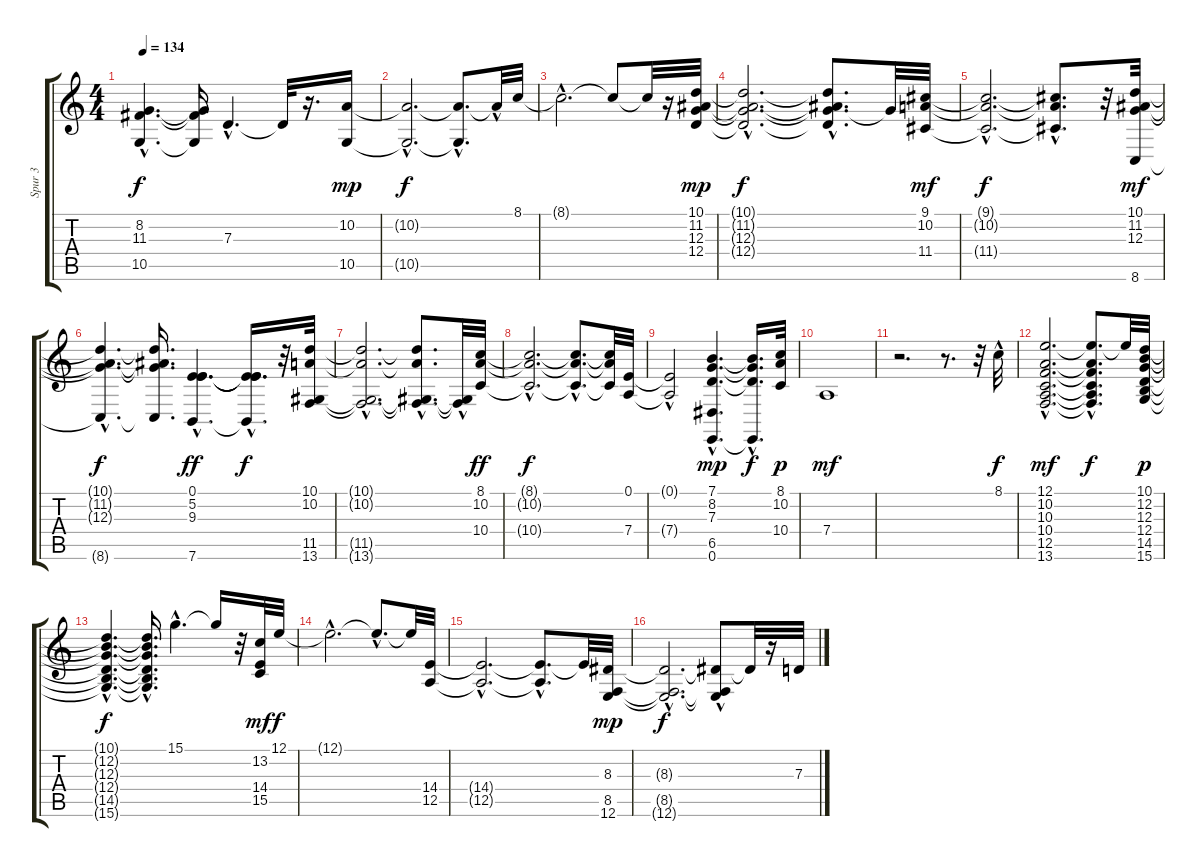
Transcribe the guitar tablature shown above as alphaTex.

\track ("Spur 3" "Spur 3") {instrument stringensemble1}
\staff {score tabs}
\tuning (E4 B3 G3 D3 A2 E2) {hide}
\ts (4 4)
\tempo 134
\clef g2
\ks c
(8.2{hac t} 11.3{hac t} 10.5{hac t}).4{d dy f} (8.2{t} 11.3{t} 10.5{t}).16 7.3{hac}.4{d} 7.3{t}.32 r.16{d} (10.2 10.5).16{dy mp} |
(10.2{hac t} 10.5{hac t}).2{d dy f} (10.2{hac t} 10.5{t}).8{d} 10.2{hac t}.32 8.1.32 |
8.1{hac t}.2{d} 8.1{t}.8 8.1{t}.32 r.16 (10.1 11.2 12.3 12.4).32{dy mp} |
(10.1{hac t} 11.2{hac t} 12.3{hac t} 12.4{hac t}).2{d dy f} (10.1{hac t} 11.2{t} 12.3{hac t} 12.4{t}).8{d} 12.3{t}.32 (9.1 10.2 11.4).32{dy mf} |
(9.1{hac t} 10.2{hac t} 11.4{hac t}).2{d dy f} (9.1{hac t} 10.2{hac t} 11.4{hac t}).8{d} r.32 (10.1 11.2 12.3 8.6).32{dy mf} |
(10.1{hac t} 11.2{hac t} 12.3{hac t} 8.6{hac t}).4{d dy f} (10.1{t} 11.2{t} 12.3{t} 8.6{t}).16{d} (0.1{hac} 5.2{hac} 9.3{hac} 7.6{hac}).4{d dy ff} (0.1{t} 5.2{hac t} 9.3{hac t} 7.6{t}).16{d dy f} r.32 (10.1 10.2 11.5 13.6).32 |
(10.1{hac t} 10.2{hac t} 11.5{hac t} 13.6{hac t}).2{d} (10.1{hac t} 10.2{hac t} 11.5{hac t} 13.6{hac t}).8{d} (11.5{hac t} 13.6{t}).32 (8.1 10.2 10.4).32{dy ff} |
(8.1{hac t} 10.2{hac t} 10.4{hac t}).2{d dy f} (8.1{hac t} 10.2{hac t} 10.4{hac t}).8{d} (8.1{t} 10.2{t} 10.4{t}).32 (0.1 7.4).32 |
(0.1{t} 7.4{hac t}).2 (7.1{hac} 8.2{hac} 7.3{hac} 6.5 0.6{hac}).4{d dy mp} (7.1{t} 8.2{hac t} 7.3{hac t} 0.6{t}).16{d dy f} (8.1 10.2 10.4).32{dy p} |
7.4.1{dy mf} |
r.2{d} r.8{d} r.32 8.1{hac}.32{dy f} |
(12.1{hac} 10.2{hac} 10.3{hac} 10.4{hac} 12.5{hac} 13.6{hac}).2{d dy mf} (12.1{hac t} 10.2{hac t} 10.3{hac t} 10.4{hac t} 12.5{hac t} 13.6{hac t}).8{d dy f} 12.1{t}.32 (10.1 12.2 12.3 12.4 14.5 15.6).32{dy p} |
(10.1{hac t} 12.2{hac t} 12.3{hac t} 12.4{hac t} 14.5{hac t} 15.6{hac t}).4{d dy f} (10.1{t} 12.2{t} 12.3{t} 12.4{hac t} 14.5{hac t} 15.6{t}).16{d} 15.1{hac}.4{d} 15.1{t}.16 r.32 (13.2 14.4 15.5).32{dy mf} 12.1.32{dy f} |
12.1{hac t}.2{d} 12.1{hac t}.8{d} 12.1{t}.32 (14.4 12.5).32 |
(14.4{hac t} 12.5{hac t}).2{d} (14.4{hac t} 12.5{hac t}).8{d} 14.4{t}.32 (8.3 8.5 12.6).32{dy mp} |
(8.3{hac t} 8.5{hac t} 12.6{hac t}).2{d dy f} (8.3{t} 8.5{t} 12.6{hac t}).8 8.3{t}.32 r.16 7.3.32
